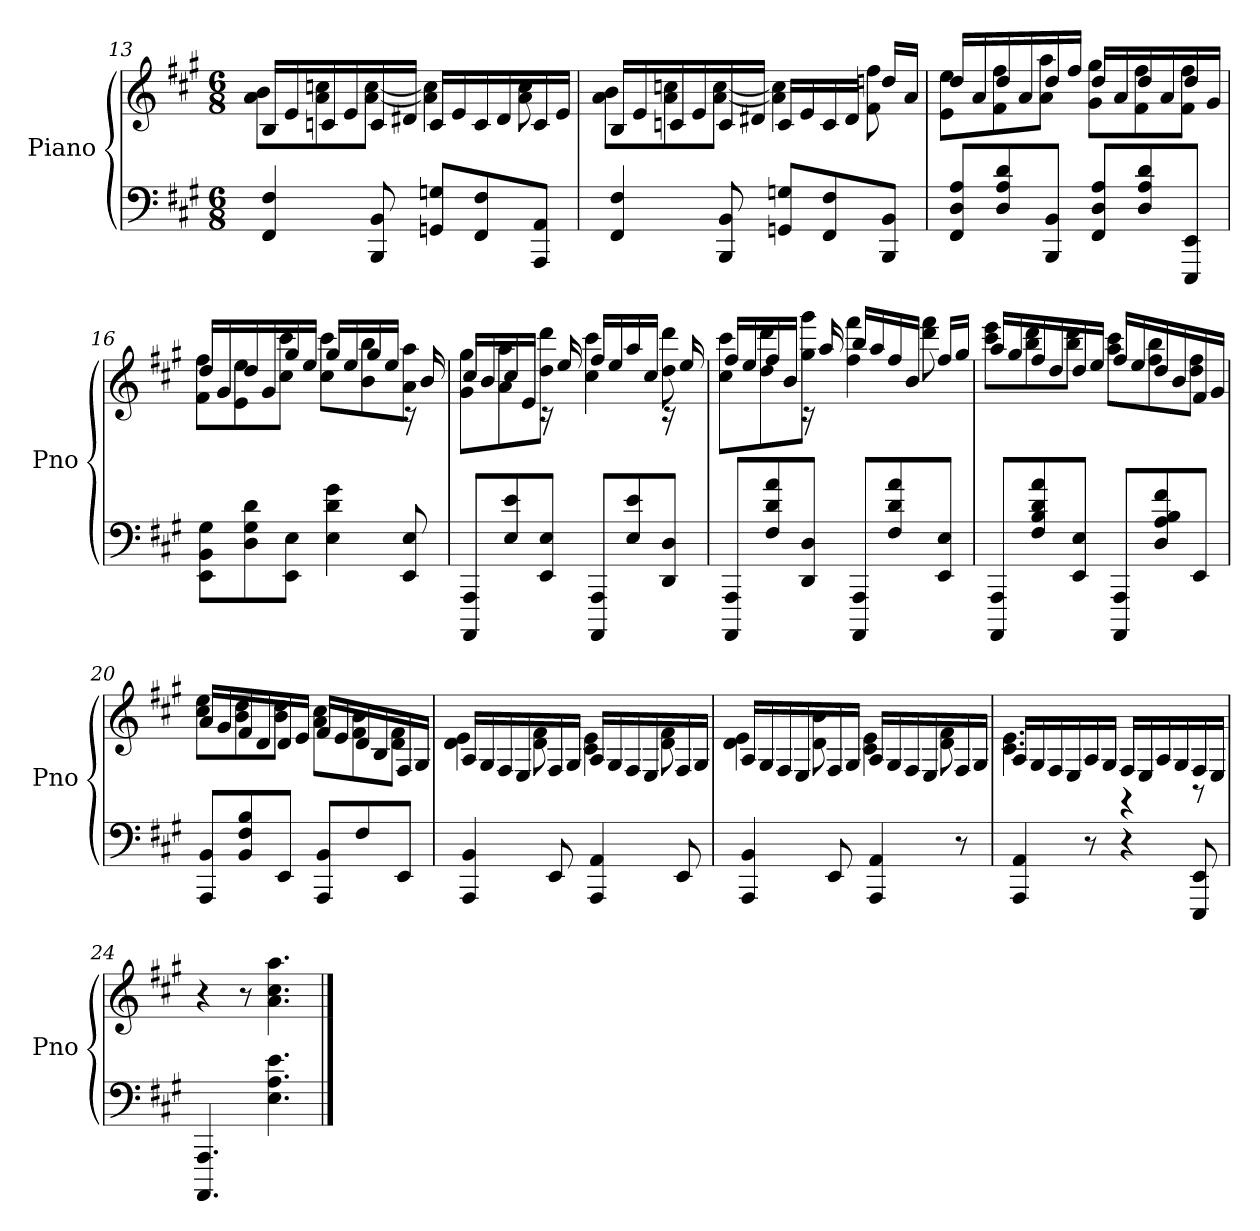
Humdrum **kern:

**kern	**kern
*part1	*part1
*staff2	*staff1
*I"Piano	*
*I'Pno	*
*clefF4	*clefG2
*k[f#c#g#]	*k[f#c#g#]
*A:	*A:
*M6/8	*M6/8
=13	=13
*	*^
4FF# 4F#	16BLL	8a 8bL
.	16e	.
.	16cn	8a 8ccn
.	16e	.
8BBB 8BB	16c	[8a [8ccJ
.	16d#XJJ	.
8GGn 8GnL	16cLL	4a] 4cc]
.	16e	.
8FF# 8F#	16c	.
.	16d#	.
8AAA 8AAJ	16c	8a 8cc
.	16eJJ	.
=14	=14	=14
4FF# 4F#	16BLL	8a 8bL
.	16e	.
.	16cn	8a 8ccn
.	16e	.
8BBB 8BB	16c	[8a [8ccJ
.	16d#XJJ	.
8GGn 8GnL	16cLL	4a] 4cc]
.	16e	.
8FF# 8F#	16c	.
.	16d#JJ	.
8BBB 8BBJ	16ddnLL	8f# 8ff#
.	16aJJ	.
=15	=15	=15
8FF# 8D 8AL	16ddLL	8e 8eeL
.	16a	.
8D 8A 8d	16dd	8f# 8ff#
.	16a	.
8BBB 8BBJ	16dd	8a 8aaJ
.	16ff#JJ	.
8FF# 8D 8AL	16ddLL	8g# 8gg#L
.	16a	.
8D 8A 8d	16dd	8f# 8ff#
.	16a	.
8EEE 8EEJ	16dd	8f# 8ff#J
.	16g#JJ	.
=16	=16	=16
8EE\ 8BB\ 8G#\L	16ddLL	8f# 8ff#L
.	16g#	.
8D 8G# 8d	16dd	8e 8ee
.	16g#	.
8EE 8EJ	16gg#	8cc# 8ccc#J
.	16eeJJ	.
4E 4d 4g#	16gg#LL	8cc# 8ccc#L
.	16ee	.
.	16gg#	8b 8bb
.	16eeJJ	.
8EE 8E	16rc	8a 8aaJ
.	16b	.
=17	=17	=17
8AAAA 8AAAL	16cc#LL	8g# 8gg#L
.	16b	.
8E 8e	16cc#	8a 8aa
.	16eJJ	.
8EE 8EJ	16rc	8dd 8dddJ
.	16ee	.
8AAAA 8AAAL	16ff#LL	4cc# 4ccc#
.	16ee	.
8E 8e	16aa	.
.	16cc#JJ	.
8DD 8DJ	16rc	8dd 8ddd
.	16ee	.
=18	=18	=18
8AAAA 8AAAL	16ff#LL	8cc# 8ccc#L
.	16ee	.
8F# 8d 8a	16ff#	8dd 8ddd
.	16bJJ	.
8DD 8DJ	16rc	8gg# 8ggg#J
.	16aa	.
8AAAA 8AAAL	16bbLL	4ff# 4fff#
.	16aa	.
8F# 8d 8a	16ff#	.
.	16bJJ	.
8EE 8EJ	16ff#LL	8ddd 8fff#
.	16gg#JJ	.
=19	=19	=19
8AAAA 8AAAL	16aaLL	8ccc# 8eeeL
.	16gg#	.
8F# 8B 8d 8a	16ff#	8bb 8ddd
.	16dd	.
8EE 8EJ	16dd	8bb 8dddJ
.	16eeJJ	.
8AAAA 8AAAL	16ff#LL	8aa 8ccc#L
.	16ee	.
8D 8A 8B 8f#	16dd	8ff# 8bb
.	16b	.
8EEJ	16f#	8dd 8ff#J
.	16g#JJ	.
=20	=20	=20
8AAA 8BBL	16aLL	8cc# 8eeL
.	16g#	.
8BB 8F# 8B	16f#	8b 8dd
.	16d	.
8EEJ	16d	8b 8ddJ
.	16eJJ	.
8AAA 8BBL	16f#LL	8a 8cc#L
.	16e	.
8F#	16d	8f# 8b
.	16B	.
8EEJ	16F#	8d 8f#J
.	16G#JJ	.
=21	=21	=21
4AAA 4BB	16ALL	4d 4e
.	16G#	.
.	16F#	.
.	16E	.
8EE	16F#	8d 8f#
.	16G#JJ	.
4AAA 4AA	16ALL	4c# 4e
.	16G#	.
.	16F#	.
.	16E	.
8EE	16F#	8d 8f#
.	16G#JJ	.
=22	=22	=22
4AAA 4BB	16ALL	4d 4e
.	16G#	.
.	16F#	.
.	16E	.
8EE	16F#	8d 8b
.	16G#JJ	.
4AAA 4AA	16ALL	4c# 4e
.	16G#	.
.	16F#	.
.	16E	.
8r	16F#	8d 8f#
.	16G#JJ	.
=23	=23	=23
4AAA 4AA	16ALL	4.c# 4.e
.	16G#	.
.	16F#	.
.	16E	.
8r	16A	.
.	16G#JJ	.
4r	16F#LL	4r
.	16E	.
.	16A	.
.	16G#	.
8EEE 8EE	16F#	8r
.	16EJJ	.
*	*v	*v
=24	=24
4.AAAA 4.AAA	4r
.	8r
4.E 4.A 4.e	4.a 4.cc# 4.aa
==	==
*-	*-
